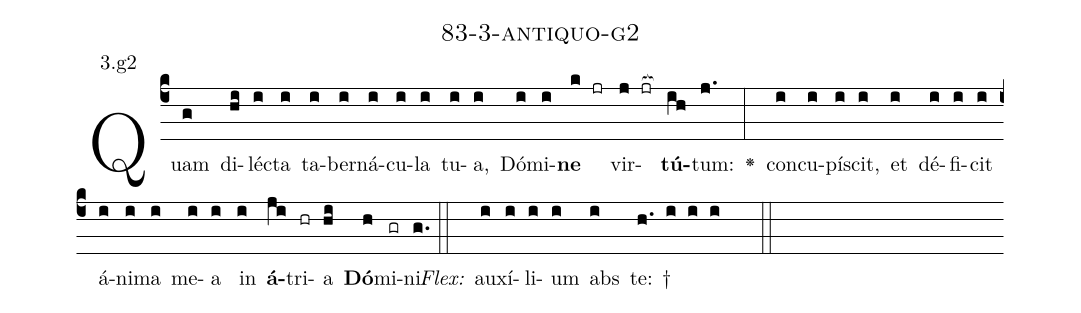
name: 83-3-antiquo-g2;
annotation: 3.g2;
%%
(c4)Quam(g) di(hi)léc(i)ta(i) ta(i)ber(i)ná(i)cu(i)la(i) tu(i)a,(i) Dó(i)mi(i)<b>ne</b>(k jr) vir(j jr[ocb:1{])<b>tú</b>(ih[ocb:0}])tum:(j.) <v>\greheightstar</v>(:) con(i)cu(i)pí(i)scit,(i) et(i) dé(i)fi(i)cit(i) á(i)ni(i)ma(i) me(i)a(i) in(i) <b>á</b>(ji)tri(hr)a(hi) <b>Dó</b>(h)mi(gr)ni.(g.) (::)
<i>Flex:</i>()  au(i)xí(i)li(i)um(i) abs(i) te: †(h. i i i  ::)

%E(i) u(i) o(ji) u(hi) a(h) e.(g.) (::)
